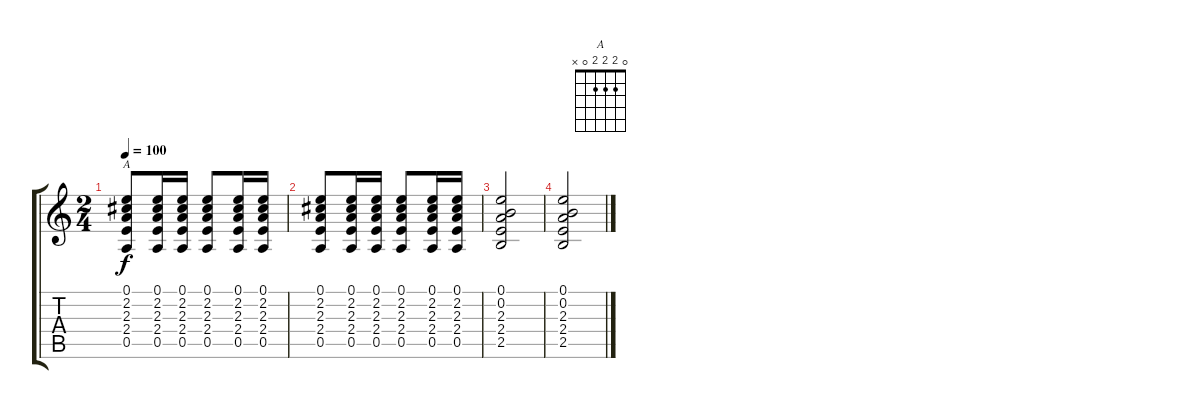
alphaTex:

\track "" {instrument acousticguitarsteel}
\staff {score tabs}
\tuning (E4 B3 G3 D3 A2 E2) {hide}
\chord ("A" 0 2 2 2 0 x)
\ts (2 4)
\tempo 100
\clef g2
\ks c
(0.1 2.2 2.3 2.4 0.5).8{ch "A" dy f} (0.1 2.2 2.3 2.4 0.5).16 (0.1 2.2 2.3 2.4 0.5).16 (0.1 2.2 2.3 2.4 0.5).8 (0.1 2.2 2.3 2.4 0.5).16 (0.1 2.2 2.3 2.4 0.5).16 |
(0.1 2.2 2.3 2.4 0.5).8 (0.1 2.2 2.3 2.4 0.5).16 (0.1 2.2 2.3 2.4 0.5).16 (0.1 2.2 2.3 2.4 0.5).8 (0.1 2.2 2.3 2.4 0.5).16 (0.1 2.2 2.3 2.4 0.5).16 |
(0.1 0.2 2.3 2.4 2.5).2 |
(0.1 0.2 2.3 2.4 2.5).2
